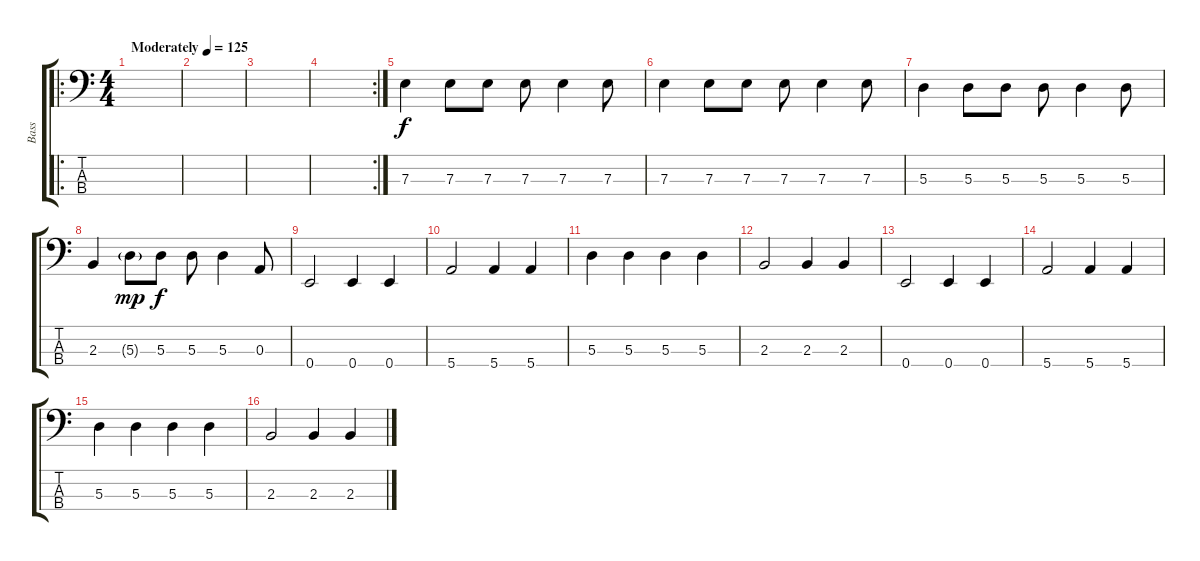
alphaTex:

\track ("Bass" "Bass") {instrument electricbassfinger}
\staff {score tabs}
\tuning (G2 D2 A1 E1) {hide}
\ro
\ts (4 4)
\tempo (125 "Moderately")
\clef f4
\ks c
|
|
|
\rc 2
|
7.3.4 7.3.8 7.3.8 7.3.8 7.3.4 7.3.8 |
7.3.4 7.3.8 7.3.8 7.3.8 7.3.4 7.3.8 |
5.3.4 5.3.8 5.3.8 5.3.8 5.3.4 5.3.8 |
2.3.4 5.3{g}.8{dy mp} 5.3.8{dy f} 5.3.8 5.3.4 0.3.8 |
0.4.2 0.4.4 0.4.4 |
5.4.2 5.4.4 5.4.4 |
5.3.4 5.3.4 5.3.4 5.3.4 |
2.3.2 2.3.4 2.3.4 |
0.4.2 0.4.4 0.4.4 |
5.4.2 5.4.4 5.4.4 |
5.3.4 5.3.4 5.3.4 5.3.4 |
2.3.2 2.3.4 2.3.4
